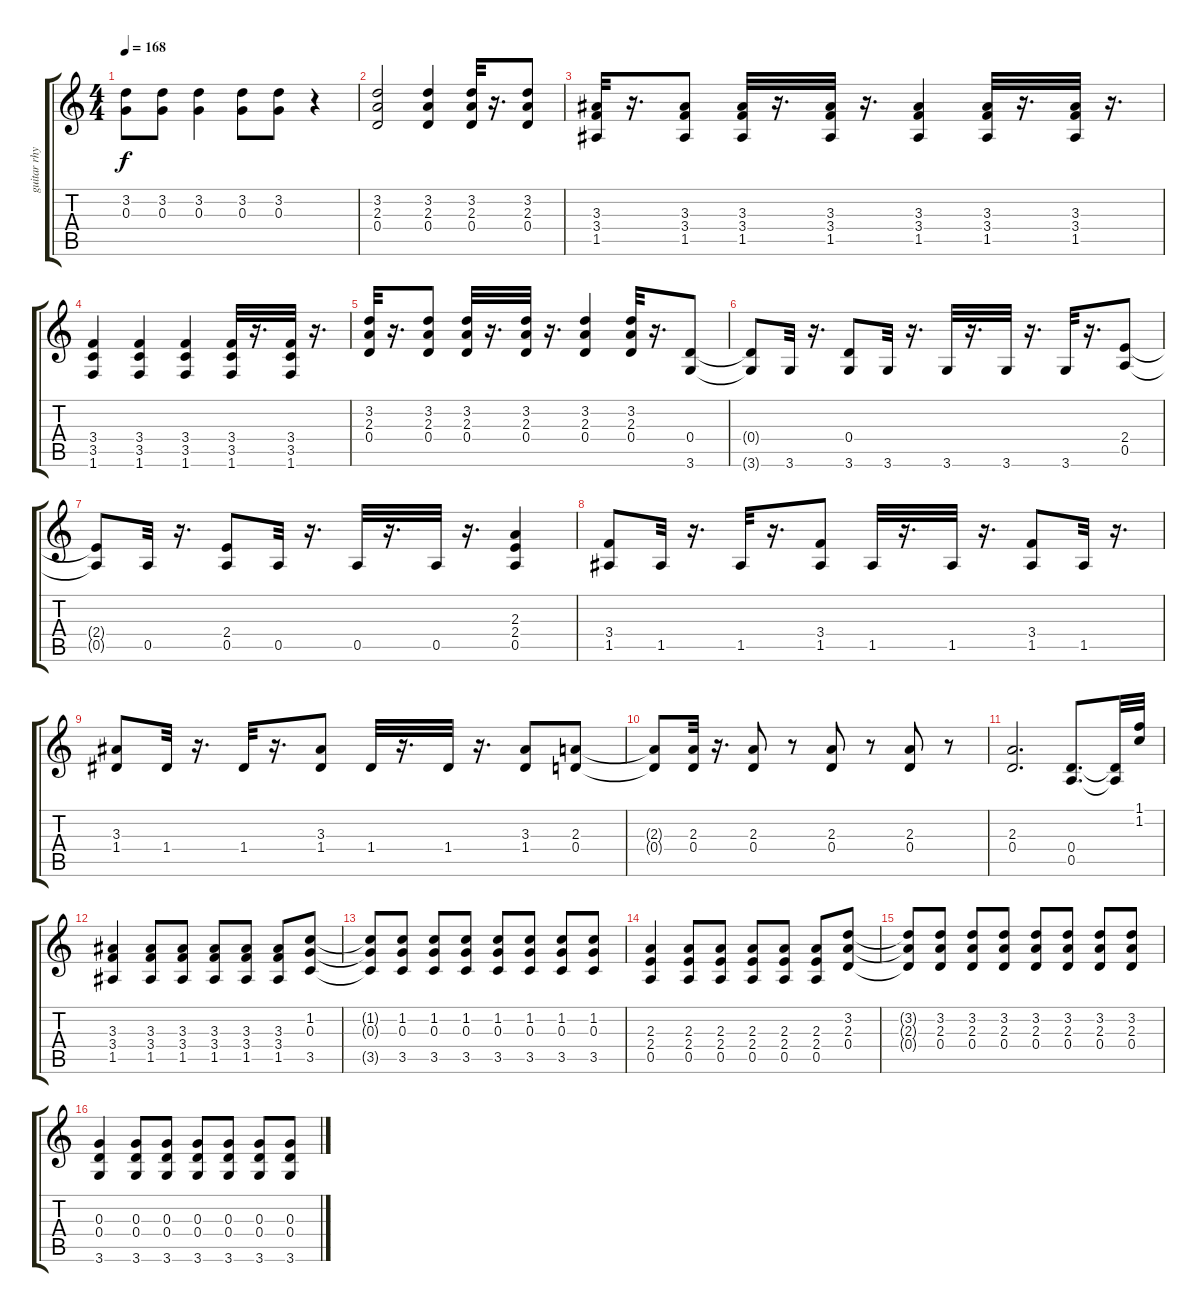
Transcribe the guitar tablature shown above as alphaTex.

\track ("guitar rhythm" "guitar rhy") {instrument distortionguitar}
\staff {score tabs}
\tuning (E4 B3 G3 D3 A2 E2) {hide}
\ts (4 4)
\tempo 168
\clef g2
\ks c
(3.2{t} 0.3{t}).8{dy f} (3.2 0.3).8 (3.2 0.3).4 (3.2 0.3).8 (3.2 0.3).8 r.4 |
(3.2 2.3 0.4).2 (3.2 2.3 0.4).4 (3.2 2.3 0.4).32 r.16{d} (3.2 2.3 0.4).8 |
(3.3 3.4 1.5).32 r.16{d} (3.3 3.4 1.5).8 (3.3 3.4 1.5).32 r.16{d} (3.3 3.4 1.5).32 r.16{d} (3.3 3.4 1.5).4 (3.3 3.4 1.5).32 r.16{d} (3.3 3.4 1.5).32 r.16{d} |
(3.4 3.5 1.6).4 (3.4 3.5 1.6).4 (3.4 3.5 1.6).4 (3.4 3.5 1.6).32 r.16{d} (3.4 3.5 1.6).32 r.16{d} |
(3.2 2.3 0.4).32 r.16{d} (3.2 2.3 0.4).8 (3.2 2.3 0.4).32 r.16{d} (3.2 2.3 0.4).32 r.16{d} (3.2 2.3 0.4).4 (3.2 2.3 0.4).32 r.16{d} (0.4 3.6).8 |
(0.4{t} 3.6{t}).8 3.6.32 r.16{d} (0.4 3.6).8 3.6.32 r.16{d} 3.6.32 r.16{d} 3.6.32 r.16{d} 3.6.32 r.16{d} (2.4 0.5).8 |
(2.4{t} 0.5{t}).8 0.5.32 r.16{d} (2.4 0.5).8 0.5.32 r.16{d} 0.5.32 r.16{d} 0.5.32 r.16{d} (2.3 2.4 0.5).4 |
(3.4 1.5).8 1.5.32 r.16{d} 1.5.32 r.16{d} (3.4 1.5).8 1.5.32 r.16{d} 1.5.32 r.16{d} (3.4 1.5).8 1.5.32 r.16{d} |
(3.3 1.4).8 1.4.32 r.16{d} 1.4.32 r.16{d} (3.3 1.4).8 1.4.32 r.16{d} 1.4.32 r.16{d} (3.3 1.4).8 (2.3 0.4).8 |
(2.3{t} 0.4{t}).8 (2.3 0.4).32 r.16{d} (2.3 0.4).8 r.8 (2.3 0.4).8 r.8 (2.3 0.4).8 r.8 |
(2.3 0.4).2{d} (0.4 0.5).8{d} (0.4{t} 0.5{t}).32 (1.1 1.2).32 |
(3.3 3.4 1.5).4 (3.3 3.4 1.5).8 (3.3 3.4 1.5).8 (3.3 3.4 1.5).8 (3.3 3.4 1.5).8 (3.3 3.4 1.5).8 (1.2 0.3 3.5).8 |
(1.2{t} 0.3{t} 3.5{t}).8 (1.2 0.3 3.5).8 (1.2 0.3 3.5).8 (1.2 0.3 3.5).8 (1.2 0.3 3.5).8 (1.2 0.3 3.5).8 (1.2 0.3 3.5).8 (1.2 0.3 3.5).8 |
(2.3 2.4 0.5).4 (2.3 2.4 0.5).8 (2.3 2.4 0.5).8 (2.3 2.4 0.5).8 (2.3 2.4 0.5).8 (2.3 2.4 0.5).8 (3.2 2.3 0.4).8 |
(3.2{t} 2.3{t} 0.4{t}).8 (3.2 2.3 0.4).8 (3.2 2.3 0.4).8 (3.2 2.3 0.4).8 (3.2 2.3 0.4).8 (3.2 2.3 0.4).8 (3.2 2.3 0.4).8 (3.2 2.3 0.4).8 |
(0.3 0.4 3.6).4 (0.3 0.4 3.6).8 (0.3 0.4 3.6).8 (0.3 0.4 3.6).8 (0.3 0.4 3.6).8 (0.3 0.4 3.6).8 (0.3 0.4 3.6).8
